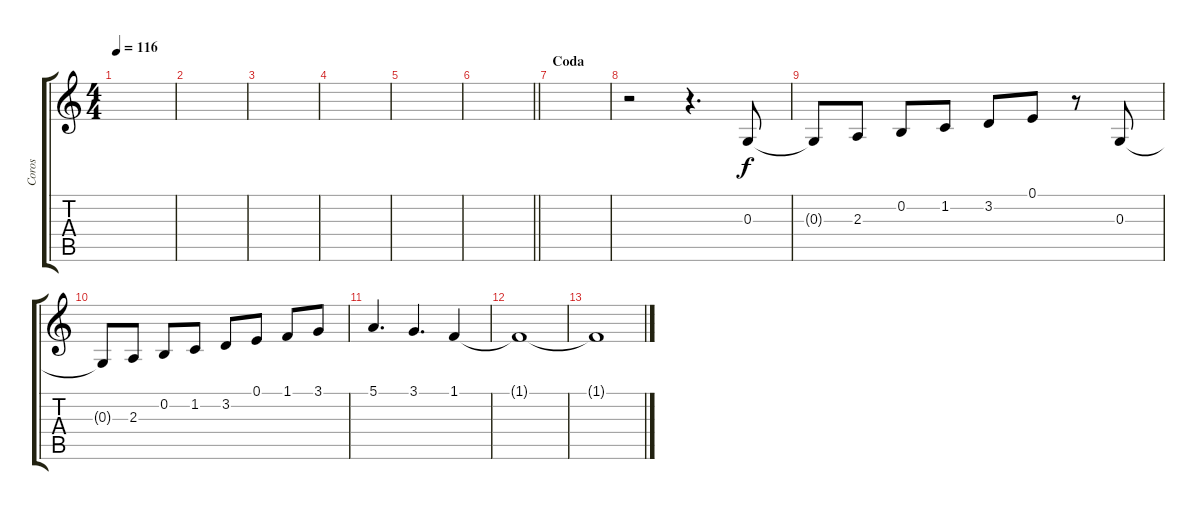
\track ("Coros" "Coros") {instrument choiraahs}
\staff {score tabs}
\tuning (E4 B3 G3 D3 A2 E2) {hide}
\ts (4 4)
\tempo 116
\clef g2
\ks c
|
|
|
|
|
\barLineRight lightlight
|
\section ("" "Coda")
|
r.2 r.4{d} 0.3.8 |
0.3{t}.8 2.3.8 0.2.8 1.2.8 3.2.8 0.1.8 r.8 0.3.8 |
0.3{t}.8 2.3.8 0.2.8 1.2.8 3.2.8 0.1.8 1.1.8 3.1.8 |
5.1.4{d} 3.1.4{d} 1.1.4 |
1.1{t}.1 |
1.1{t}.1
